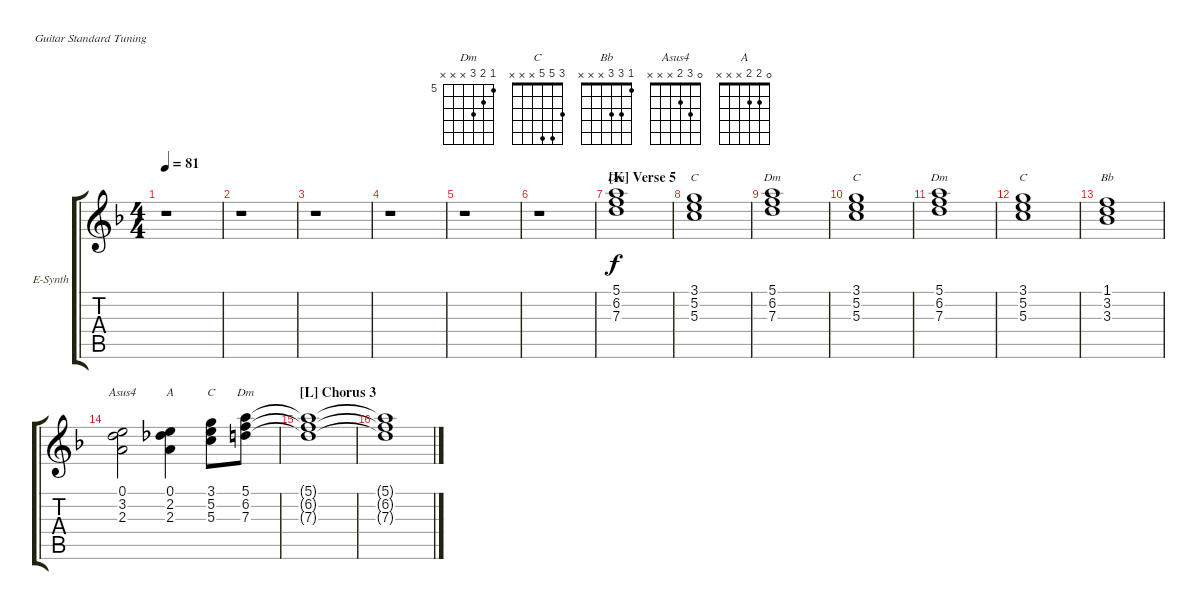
\bracketExtendMode groupsimilarinstruments
\firstSystemTrackNameOrientation horizontal
\otherSystemsTrackNameOrientation horizontal
\track ("Claude Schnell 1" "E-Synth") {instrument stringensemble1}
\staff {score tabs}
\tuning (E4 B3 G3 D3 A2 E2)
\displaytranspose 12
\chord ("Dm" 5 6 7 x x x) {firstfret 5}
\chord ("C" 3 5 5 x x x)
\chord ("Bb" 1 3 3 x x x)
\chord ("Asus4" 0 3 2 x x x)
\chord ("A" 0 2 2 x x x)
\ts (4 4)
\tempo 81
\clef g2
\ks dminor
r.1{dy mf} |
r.1 |
r.1 |
r.1 |
r.1 |
r.1 |
\section ("K" "Verse 5")
(5.1 6.2 7.3).1{ch "Dm" dy f} |
(3.1 5.2 5.3).1{ch "C"} |
(5.1 6.2 7.3).1{ch "Dm"} |
(3.1 5.2 5.3).1{ch "C"} |
(5.1 6.2 7.3).1{ch "Dm"} |
(3.1 5.2 5.3).1{ch "C"} |
(1.1 3.2 3.3).1{ch "Bb"} |
(0.1 3.2 2.3).2{ch "Asus4"} (0.1 2.2 2.3).4{ch "A"} (3.1 5.2 5.3).8{ch "C"} (5.1 6.2 7.3).8{ch "Dm"} |
\section ("L" "Chorus 3")
(5.1{t} 6.2{t} 7.3{t}).1 |
(5.1{t} 6.2{t} 7.3{t}).1
